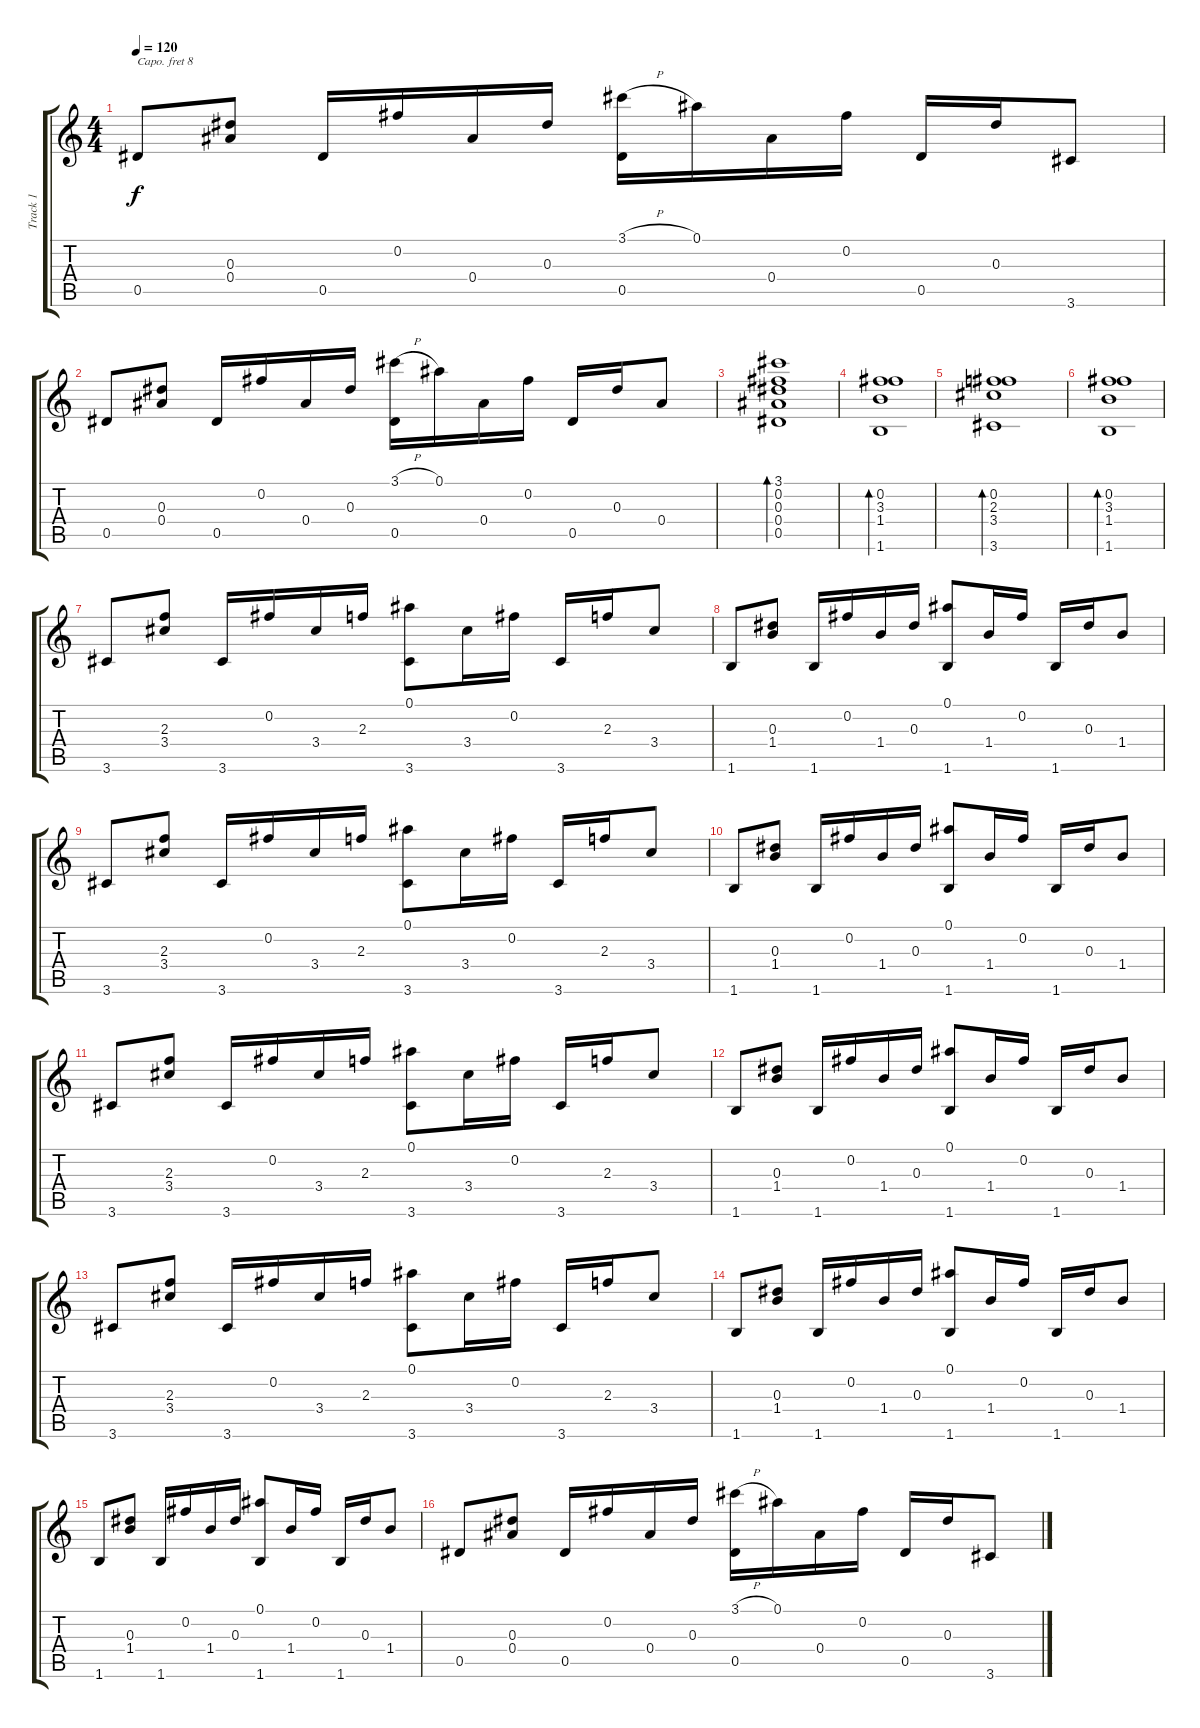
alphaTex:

\track ("Track 1" "Track 1") {instrument acousticguitarsteel}
\staff {score tabs}
\capo 8
\tuning (D4 Bb3 G3 D3 G2 D2) {hide}
\ts (4 4)
\tempo 120
\clef g2
\ks c
0.5.8{dy f} (0.3 0.4).8 0.5.16 0.2.16 0.4.16 0.3.16 (3.1{h} 0.5).16 0.1.16 0.4.16 0.2.16 0.5.16 0.3.16 3.6.8 |
0.5.8 (0.3 0.4).8 0.5.16 0.2.16 0.4.16 0.3.16 (3.1{h} 0.5).16 0.1.16 0.4.16 0.2.16 0.5.16 0.3.16 0.4.8 |
(3.1 0.2 0.3 0.4 0.5).1{bd 120} |
(0.2 3.3 1.4 1.6).1{bd 120} |
(0.2 2.3 3.4 3.6).1{bd 120} |
(0.2 3.3 1.4 1.6).1{bd 120} |
3.6.8 (2.3 3.4).8 3.6.16 0.2.16 3.4.16 2.3.16 (0.1 3.6).8 3.4.16 0.2.16 3.6.16 2.3.16 3.4.8 |
1.6.8 (0.3 1.4).8 1.6.16 0.2.16 1.4.16 0.3.16 (0.1 1.6).8 1.4.16 0.2.16 1.6.16 0.3.16 1.4.8 |
3.6.8 (2.3 3.4).8 3.6.16 0.2.16 3.4.16 2.3.16 (0.1 3.6).8 3.4.16 0.2.16 3.6.16 2.3.16 3.4.8 |
1.6.8 (0.3 1.4).8 1.6.16 0.2.16 1.4.16 0.3.16 (0.1 1.6).8 1.4.16 0.2.16 1.6.16 0.3.16 1.4.8 |
3.6.8 (2.3 3.4).8 3.6.16 0.2.16 3.4.16 2.3.16 (0.1 3.6).8 3.4.16 0.2.16 3.6.16 2.3.16 3.4.8 |
1.6.8 (0.3 1.4).8 1.6.16 0.2.16 1.4.16 0.3.16 (0.1 1.6).8 1.4.16 0.2.16 1.6.16 0.3.16 1.4.8 |
3.6.8 (2.3 3.4).8 3.6.16 0.2.16 3.4.16 2.3.16 (0.1 3.6).8 3.4.16 0.2.16 3.6.16 2.3.16 3.4.8 |
1.6.8 (0.3 1.4).8 1.6.16 0.2.16 1.4.16 0.3.16 (0.1 1.6).8 1.4.16 0.2.16 1.6.16 0.3.16 1.4.8 |
1.6.8 (0.3 1.4).8 1.6.16 0.2.16 1.4.16 0.3.16 (0.1 1.6).8 1.4.16 0.2.16 1.6.16 0.3.16 1.4.8 |
0.5.8 (0.3 0.4).8 0.5.16 0.2.16 0.4.16 0.3.16 (3.1{h} 0.5).16 0.1.16 0.4.16 0.2.16 0.5.16 0.3.16 3.6.8
